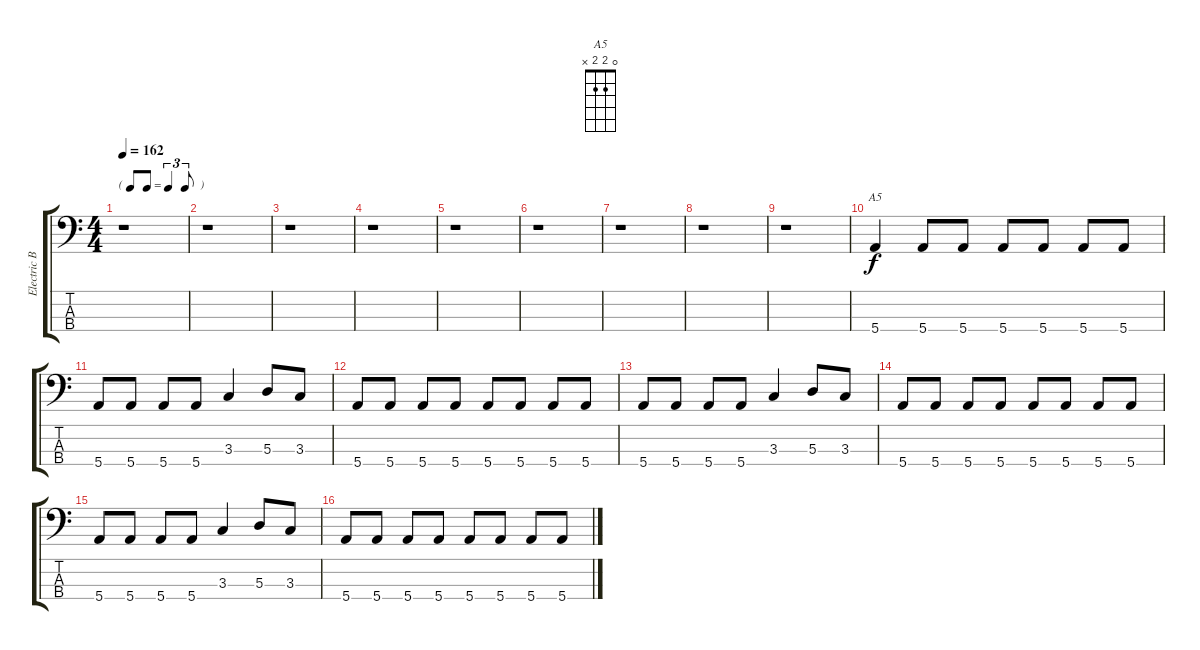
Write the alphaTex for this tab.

\track ("Electric Bass" "Electric B") {instrument electricbassfinger}
\staff {score tabs}
\tuning (G2 D2 A1 E1) {hide}
\chord ("A5" 0 2 2 x)
\ts (4 4)
\tf triplet8th
\tempo 162
\clef f4
\ks c
r.1{dy f} |
r.1 |
r.1 |
r.1 |
r.1 |
r.1 |
r.1 |
r.1 |
r.1 |
5.4.4{ch "A5"} 5.4.8 5.4.8 5.4.8 5.4.8 5.4.8 5.4.8 |
5.4.8 5.4.8 5.4.8 5.4.8 3.3.4 5.3.8 3.3.8 |
5.4.8 5.4.8 5.4.8 5.4.8 5.4.8 5.4.8 5.4.8 5.4.8 |
5.4.8 5.4.8 5.4.8 5.4.8 3.3.4 5.3.8 3.3.8 |
5.4.8 5.4.8 5.4.8 5.4.8 5.4.8 5.4.8 5.4.8 5.4.8 |
5.4.8 5.4.8 5.4.8 5.4.8 3.3.4 5.3.8 3.3.8 |
5.4.8 5.4.8 5.4.8 5.4.8 5.4.8 5.4.8 5.4.8 5.4.8
